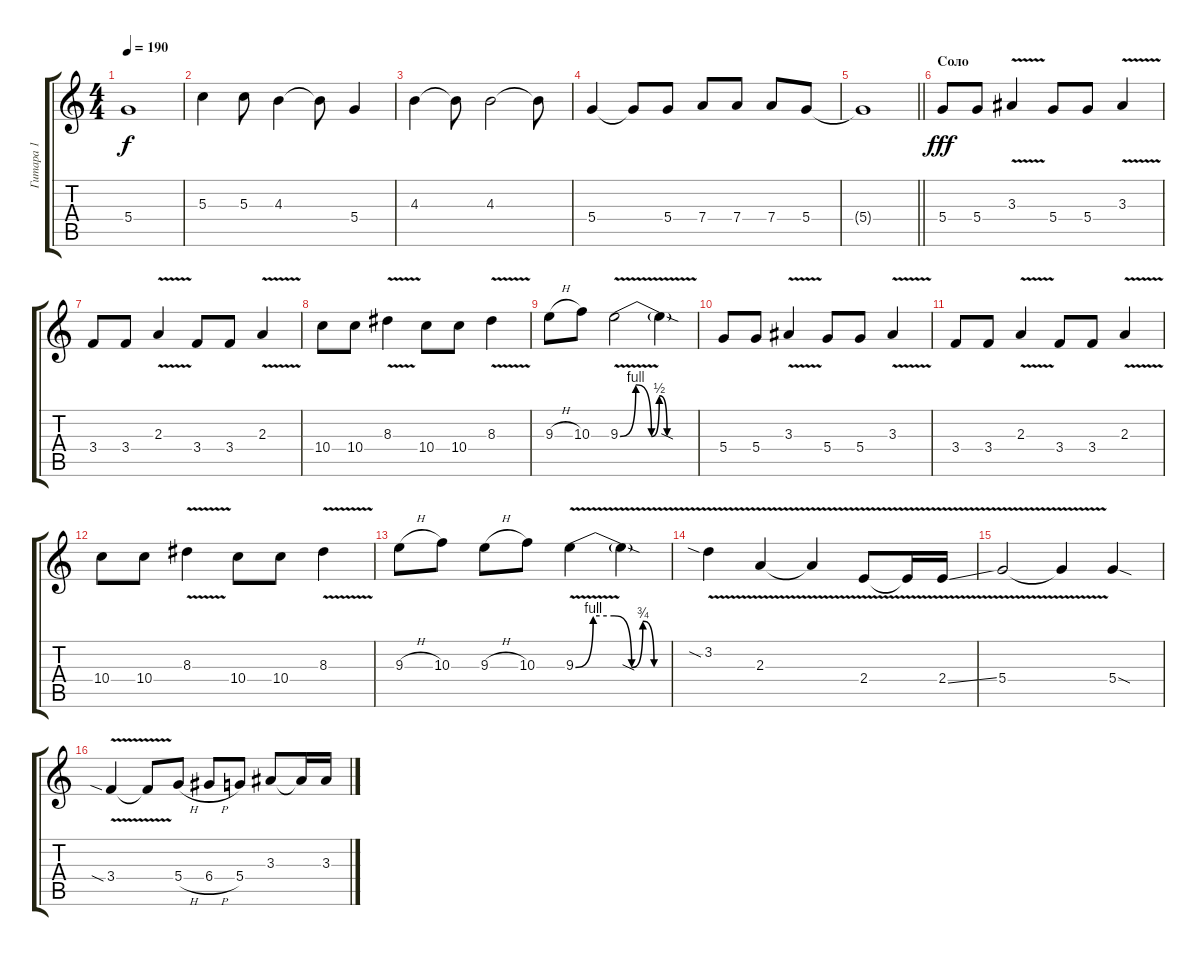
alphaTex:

\track ("Гитара 1" "Гитара 1") {instrument distortionguitar}
\staff {score tabs}
\tuning (E4 B3 G3 D3 A2 E2) {hide}
\ts (4 4)
\tempo 190
\clef g2
\ks c
5.4{t}.1{dy f} |
5.3.4 5.3.8 4.3.4 4.3{t}.8 5.4.4 |
4.3.4 4.3{t}.8 4.3.2 4.3{t}.8 |
5.4.4 5.4{t}.8 5.4.8 7.4.8 7.4.8 7.4.8 5.4.8 |
\barLineRight lightlight
5.4{t}.1 |
\section ("" "Соло")
5.4.8{dy fff} 5.4.8 3.3{v}.4 5.4.8 5.4.8 3.3{v}.4 |
3.4.8 3.4.8 2.3{v}.4 3.4.8 3.4.8 2.3{v}.4 |
10.4.8 10.4.8 8.3{v}.4 10.4.8 10.4.8 8.3{v}.4 |
9.3{h}.8 10.3.8 9.3{be (custom 0 0 12 4 24 0 30 2 36 0 60 0) v}.2 9.3{sod t}.4 |
5.4.8 5.4.8 3.3{v}.4 5.4.8 5.4.8 3.3{v}.4 |
3.4.8 3.4.8 2.3{v}.4 3.4.8 3.4.8 2.3{v}.4 |
10.4.8 10.4.8 8.3{v}.4 10.4.8 10.4.8 8.3{v}.4 |
9.3{h}.8 10.3.8 9.3{h}.8 10.3.8 9.3{be (custom 0 0 11 4 24 4 35 0 42 3 49 0 60 0) v}.4 9.3{sod t}.4 |
3.2{v sia}.4 2.3{v}.4 2.3{t}.4 2.4{v}.8 2.4{t}.16 2.4{v ss}.16 |
5.4{v}.2 5.4{t}.4 5.4{sod}.4 |
3.4{v sia}.4 3.4{t}.8 5.4{h}.8 6.4{h}.8 5.4.8 3.3.8 3.3{t}.16 3.3{ss}.16
